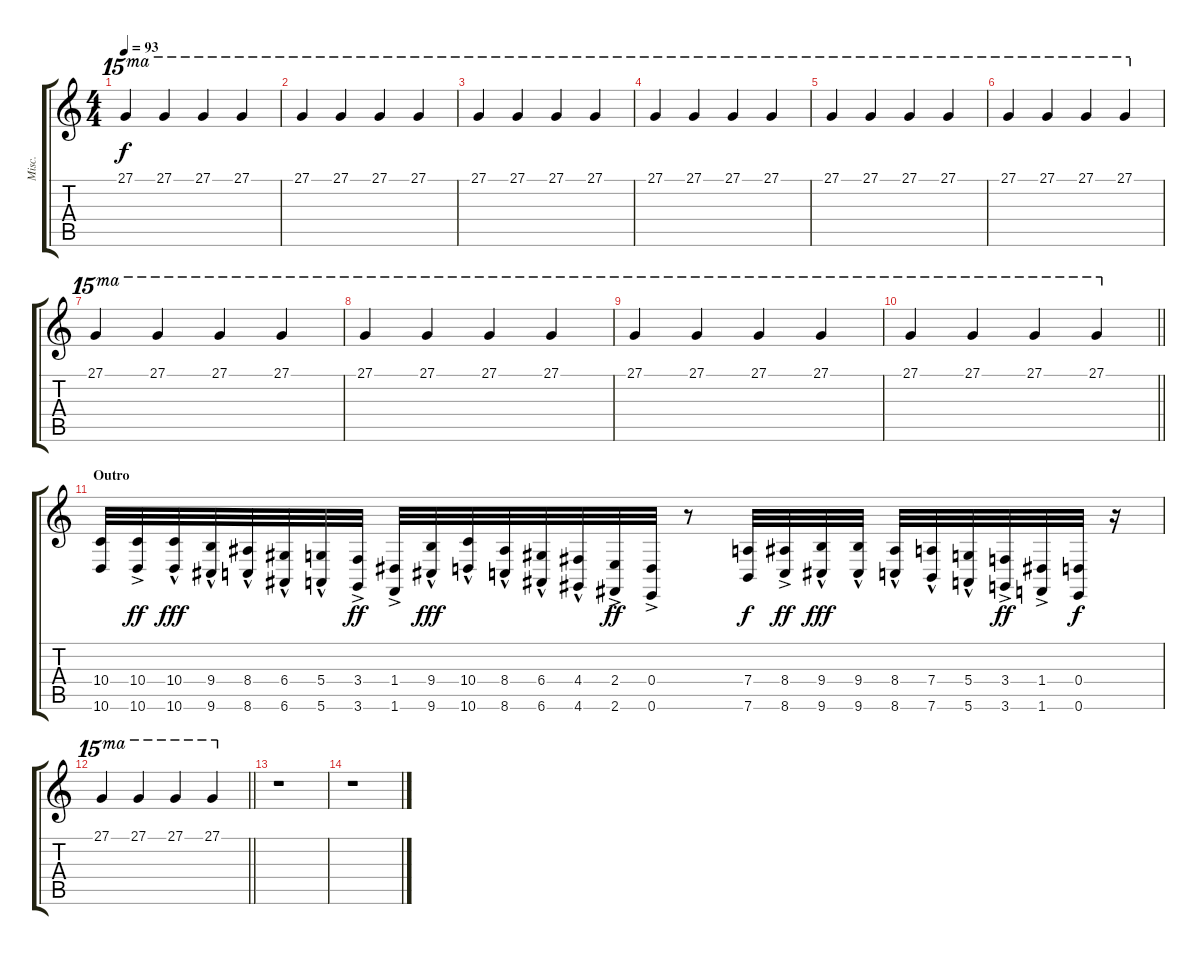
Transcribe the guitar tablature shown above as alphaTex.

\track ("Misc." "Misc.") {instrument lead6voice}
\staff {score tabs}
\tuning (E4 B3 G3 D3 A2 E2) {hide}
\ts (4 4)
\tempo 93
\clef g2
\ks c
27.1.4{ot 15ma dy f} 27.1.4{ot 15ma} 27.1.4{ot 15ma} 27.1.4{ot 15ma} |
27.1.4{ot 15ma} 27.1.4{ot 15ma} 27.1.4{ot 15ma} 27.1.4{ot 15ma} |
27.1.4{ot 15ma} 27.1.4{ot 15ma} 27.1.4{ot 15ma} 27.1.4{ot 15ma} |
27.1.4{ot 15ma} 27.1.4{ot 15ma} 27.1.4{ot 15ma} 27.1.4{ot 15ma} |
27.1.4{ot 15ma} 27.1.4{ot 15ma} 27.1.4{ot 15ma} 27.1.4{ot 15ma} |
27.1.4{ot 15ma} 27.1.4{ot 15ma} 27.1.4{ot 15ma} 27.1.4{ot 15ma} |
27.1.4{ot 15ma} 27.1.4{ot 15ma} 27.1.4{ot 15ma} 27.1.4{ot 15ma} |
27.1.4{ot 15ma} 27.1.4{ot 15ma} 27.1.4{ot 15ma} 27.1.4{ot 15ma} |
27.1.4{ot 15ma} 27.1.4{ot 15ma} 27.1.4{ot 15ma} 27.1.4{ot 15ma} |
\barLineRight lightlight
27.1.4{ot 15ma} 27.1.4{ot 15ma} 27.1.4{ot 15ma} 27.1.4{ot 15ma} |
\section ("" "Outro")
(10.4 10.6).32{volume 10 instrument guitarfretnoise} (10.4{ac} 10.6{ac}).32{dy ff} (10.4{hac} 10.6{hac}).32{dy fff} (9.4{hac} 9.6{hac}).32 (8.4{hac} 8.6{hac}).32 (6.4{hac} 6.6{hac}).32 (5.4{hac} 5.6{hac}).32 (3.4{ac} 3.6{ac}).32{dy ff} (1.4{ac} 1.6{ac}).32 (9.4{hac} 9.6{hac}).32{dy fff} (10.4{hac} 10.6{hac}).32 (8.4{hac} 8.6{hac}).32 (6.4{hac} 6.6{hac}).32 (4.4{hac} 4.6{hac}).32 (2.4{ac} 2.6{ac}).32{dy ff} (0.4{ac} 0.6{ac}).32 r.8 (7.4 7.6).32{dy f} (8.4{ac} 8.6{ac}).32{dy ff} (9.4{hac} 9.6{hac}).32{dy fff} (9.4{hac} 9.6{hac}).32 (8.4{hac} 8.6{hac}).32 (7.4{hac} 7.6{hac}).32 (5.4{hac} 5.6{hac}).32 (3.4{ac} 3.6{ac}).32{dy ff} (1.4{ac} 1.6{ac}).32 (0.4 0.6).32{dy f} r.16 |
\barLineRight lightlight
27.1.4{ot 15ma volume 8 instrument lead6voice} 27.1.4{ot 15ma} 27.1.4{ot 15ma} 27.1.4{ot 15ma} |
r.1 |
r.1
